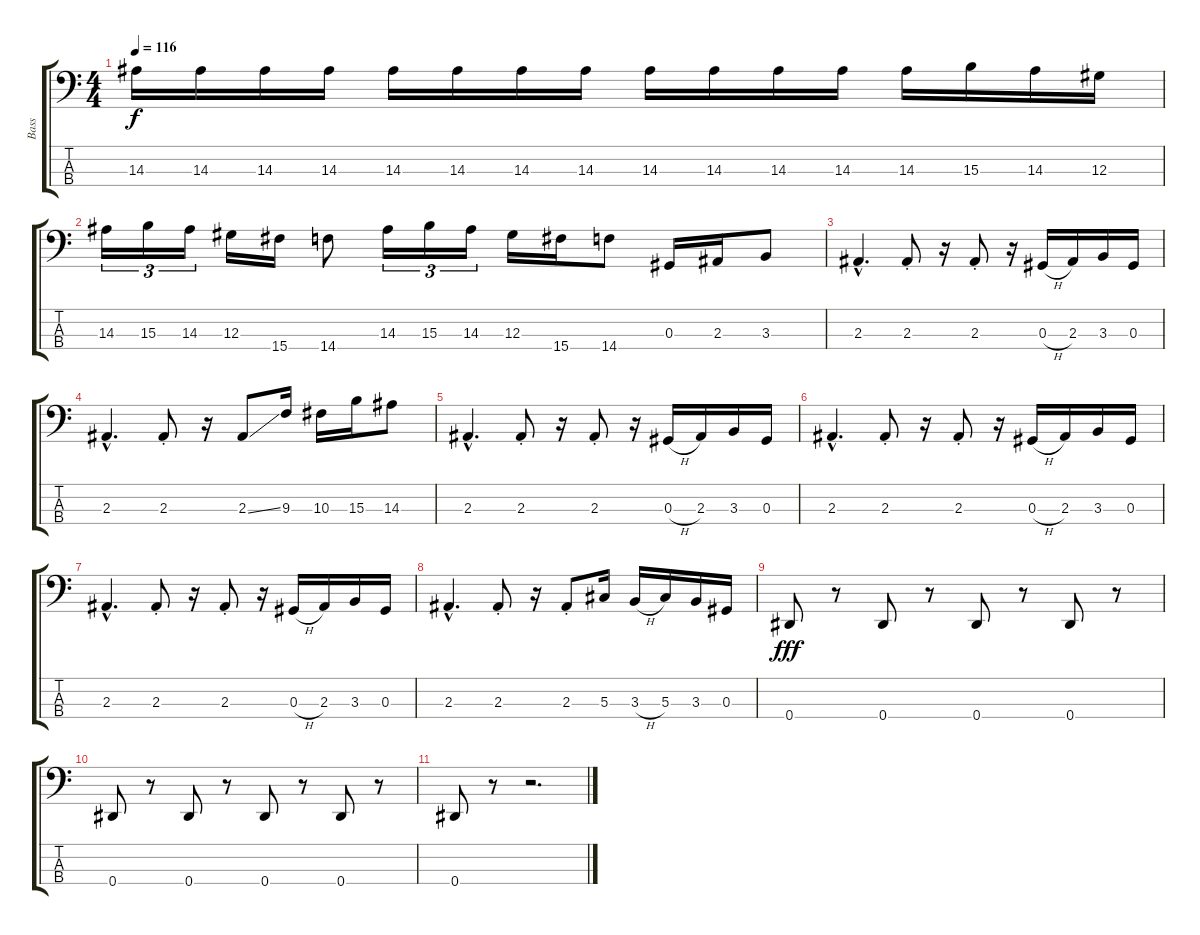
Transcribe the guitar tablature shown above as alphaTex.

\track ("Bass" "Bass") {instrument fretlessbass}
\staff {score tabs}
\tuning (Gb2 Db2 Ab1 Eb1) {hide}
\ts (4 4)
\tempo 116
\clef f4
\ks c
14.3.16{dy f} 14.3.16 14.3.16 14.3.16 14.3.16 14.3.16 14.3.16 14.3.16 14.3.16 14.3.16 14.3.16 14.3.16 14.3.16 15.3.16 14.3.16 12.3.16 |
14.3.16{tu (3 2)} 15.3.16{tu (3 2)} 14.3.16{tu (3 2)} 12.3.16 15.4.16 14.4.8 14.3.16{tu (3 2)} 15.3.16{tu (3 2)} 14.3.16{tu (3 2)} 12.3.16 15.4.16 14.4.8 0.3.16 2.3.16 3.3.8 |
2.3{hac}.4{d} 2.3{st}.8 r.16 2.3{st}.8 r.16 0.3{h}.16 2.3.16 3.3.16 0.3.16 |
2.3{hac}.4{d} 2.3{st}.8 r.16 2.3{ss}.8 9.3.16 10.3.16 15.3.16 14.3.8 |
2.3{hac}.4{d} 2.3{st}.8 r.16 2.3{st}.8 r.16 0.3{h}.16 2.3.16 3.3.16 0.3.16 |
2.3{hac}.4{d} 2.3{st}.8 r.16 2.3{st}.8 r.16 0.3{h}.16 2.3.16 3.3.16 0.3.16 |
2.3{hac}.4{d} 2.3{st}.8 r.16 2.3{st}.8 r.16 0.3{h}.16 2.3.16 3.3.16 0.3.16 |
2.3{hac}.4{d} 2.3{st}.8 r.16 2.3{st}.8 5.3.16 3.3{h}.16 5.3.16 3.3.16 0.3.16 |
\section ("" "")
0.4.8{dy fff} r.8 0.4.8 r.8 0.4.8 r.8 0.4.8 r.8 |
0.4.8 r.8 0.4.8 r.8 0.4.8 r.8 0.4.8 r.8 |
0.4.8 r.8 r.2{d}
